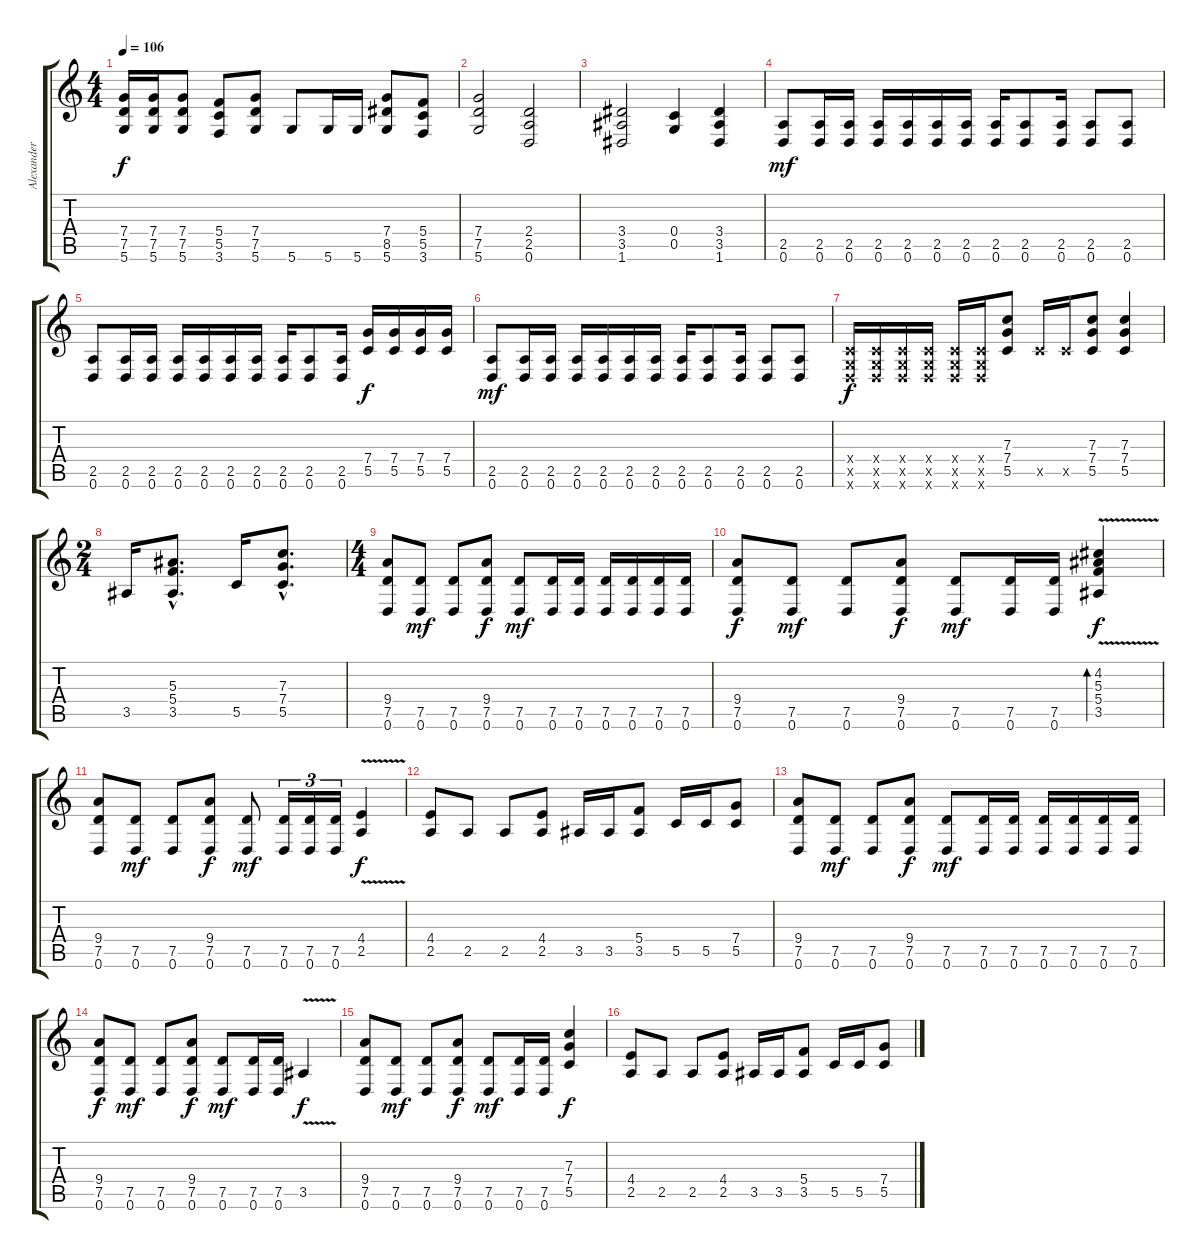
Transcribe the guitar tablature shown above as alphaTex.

\track ("Alexander Kuoppala" "Alexander ") {instrument distortionguitar}
\staff {score tabs}
\tuning (D4 A3 F3 C3 G2 D2) {hide}
\ts (4 4)
\tempo 106
\clef g2
\ks c
(7.4 7.5 5.6).16{dy f} (7.4 7.5 5.6).16 (7.4 7.5 5.6).8 (5.4 5.5 3.6).8 (7.4 7.5 5.6).8 5.6.8 5.6.16 5.6.16 (7.4 8.5 5.6).8 (5.4 5.5 3.6).8 |
(7.4 7.5 5.6).2 (2.4 2.5 0.6).2 |
(3.4 3.5 1.6).2 (0.4 0.5).4 (3.4 3.5 1.6).4 |
(2.5 0.6).8{dy mf balance 16} (2.5 0.6).16 (2.5 0.6).16 (2.5 0.6).16 (2.5 0.6).16 (2.5 0.6).16 (2.5 0.6).16 (2.5 0.6).16 (2.5 0.6).8 (2.5 0.6).16 (2.5 0.6).8 (2.5 0.6).8 |
(2.5 0.6).8 (2.5 0.6).16 (2.5 0.6).16 (2.5 0.6).16 (2.5 0.6).16 (2.5 0.6).16 (2.5 0.6).16 (2.5 0.6).16 (2.5 0.6).8 (2.5 0.6).16 (7.4 5.5).16{dy f} (7.4 5.5).16 (7.4 5.5).16 (7.4 5.5).16 |
(2.5 0.6).8{dy mf} (2.5 0.6).16 (2.5 0.6).16 (2.5 0.6).16 (2.5 0.6).16 (2.5 0.6).16 (2.5 0.6).16 (2.5 0.6).16 (2.5 0.6).8 (2.5 0.6).16 (2.5 0.6).8 (2.5 0.6).8 |
(0.4{x} 0.5{x} 0.6{x}).16{dy f} (0.4{x} 0.5{x} 0.6{x}).16 (0.4{x} 0.5{x} 0.6{x}).16 (0.4{x} 0.5{x} 0.6{x}).16 (0.4{x} 0.5{x} 0.6{x}).16 (0.4{x} 0.5{x} 0.6{x}).16 (7.3 7.4 5.5).8 5.5{x}.16 5.5{x}.16 (7.3 7.4 5.5).8 (7.3 7.4 5.5).4 |
\ts (2 4)
3.5.16 (5.3{hac} 5.4{hac} 3.5{hac}).8{d} 5.5.16 (7.3{hac} 7.4{hac} 5.5{hac}).8{d} |
\ts (4 4)
(9.4 7.5 0.6).8 (7.5 0.6).8{dy mf} (7.5 0.6).8 (9.4 7.5 0.6).8{dy f} (7.5 0.6).8{dy mf} (7.5 0.6).16 (7.5 0.6).16 (7.5 0.6).16 (7.5 0.6).16 (7.5 0.6).16 (7.5 0.6).16 |
(9.4 7.5 0.6).8{dy f} (7.5 0.6).8{dy mf} (7.5 0.6).8 (9.4 7.5 0.6).8{dy f} (7.5 0.6).8{dy mf} (7.5 0.6).16 (7.5 0.6).16 (4.2{v} 5.3 5.4 3.5).4{bd 120 dy f} |
(9.4 7.5 0.6).8 (7.5 0.6).8{dy mf} (7.5 0.6).8 (9.4 7.5 0.6).8{dy f} (7.5 0.6).8{dy mf} (7.5 0.6).16{tu (3 2)} (7.5 0.6).16{tu (3 2)} (7.5 0.6).16{tu (3 2)} (4.4{v} 2.5).4{dy f} |
(4.4 2.5).8 2.5.8 2.5.8 (4.4 2.5).8 3.5.16 3.5.16 (5.4 3.5).8 5.5.16 5.5.16 (7.4 5.5).8 |
(9.4 7.5 0.6).8 (7.5 0.6).8{dy mf} (7.5 0.6).8 (9.4 7.5 0.6).8{dy f} (7.5 0.6).8{dy mf} (7.5 0.6).16 (7.5 0.6).16 (7.5 0.6).16 (7.5 0.6).16 (7.5 0.6).16 (7.5 0.6).16 |
(9.4 7.5 0.6).8{dy f} (7.5 0.6).8{dy mf} (7.5 0.6).8 (9.4 7.5 0.6).8{dy f} (7.5 0.6).8{dy mf} (7.5 0.6).16 (7.5 0.6).16 3.5{v}.4{dy f} |
(9.4 7.5 0.6).8 (7.5 0.6).8{dy mf} (7.5 0.6).8 (9.4 7.5 0.6).8{dy f} (7.5 0.6).8{dy mf} (7.5 0.6).16 (7.5 0.6).16 (7.3 7.4 5.5).4{dy f} |
(4.4 2.5).8 2.5.8 2.5.8 (4.4 2.5).8 3.5.16 3.5.16 (5.4 3.5).8 5.5.16 5.5.16 (7.4 5.5).8
